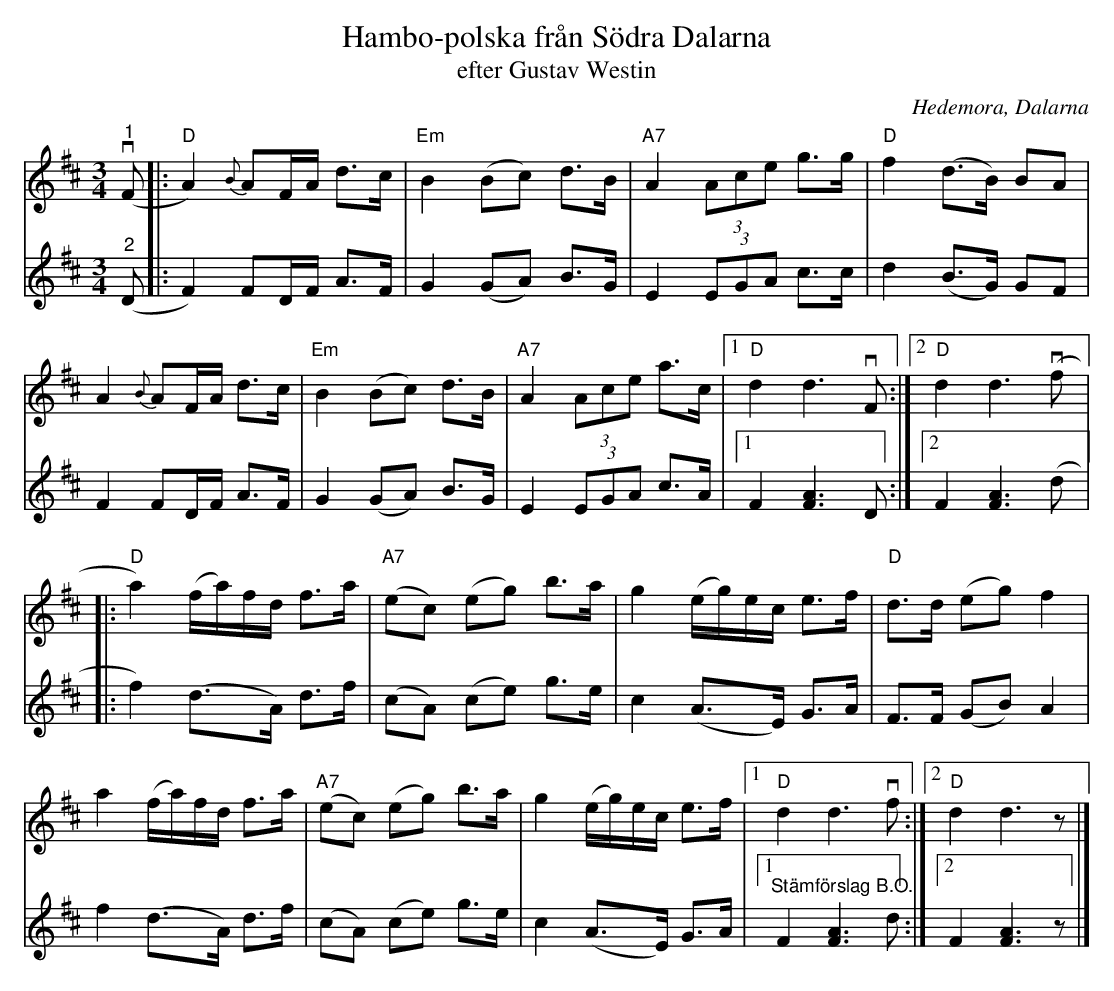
X:1
T:Hambo-polska från Södra Dalarna
T:efter Gustav Westin
O:Hedemora, Dalarna
L:1/8
M:3/4
K:D
V:1
"^1"v (F |:"D" A2){B} AF/A/ d>c |"Em" B2 (Bc) d>B |"A7" A2 (3Ace g>g |"D" f2 (d>B) BA |
A2{B} AF/A/ d>c |"Em" B2 (Bc) d>B |"A7" A2 (3Ace a>c |1"D" d2 d3v F :|2 "D" d2 d3v (f |:
"D" a2) (f/a/)f/d/ f>a |"A7" (ec) (eg) b>a | g2 (e/g/)e/c/ e>f | "D" d>d (eg) f2 |
a2 (f/a/)f/d/ f>a | "A7" (ec) (eg) b>a | g2 (e/g/)e/c/ e>f |1 "D" d2 d3v f :|2 "D" d2 d3 z |]
V:2
"^2" (D |: F2) FD/F/ A>F | G2 (GA) B>G | E2 (3EGA c>c | d2 (B>G) GF |
F2 FD/F/ A>F | G2 (GA) B>G | E2 (3EGA c>A |1 F2 [FA]3 D :|2 F2 [FA]3 (d |:
f2) (d>A) d>f | (cA) (ce) g>e | c2 (A>E) G>A | F>F (GB) A2 |
f2 (d>A) d>f | (cA) (ce) g>e | c2 (A>E) G>A |1 "^Stämförslag B.O." F2 [FA]3 d :|2 F2 [FA]3 z |]
